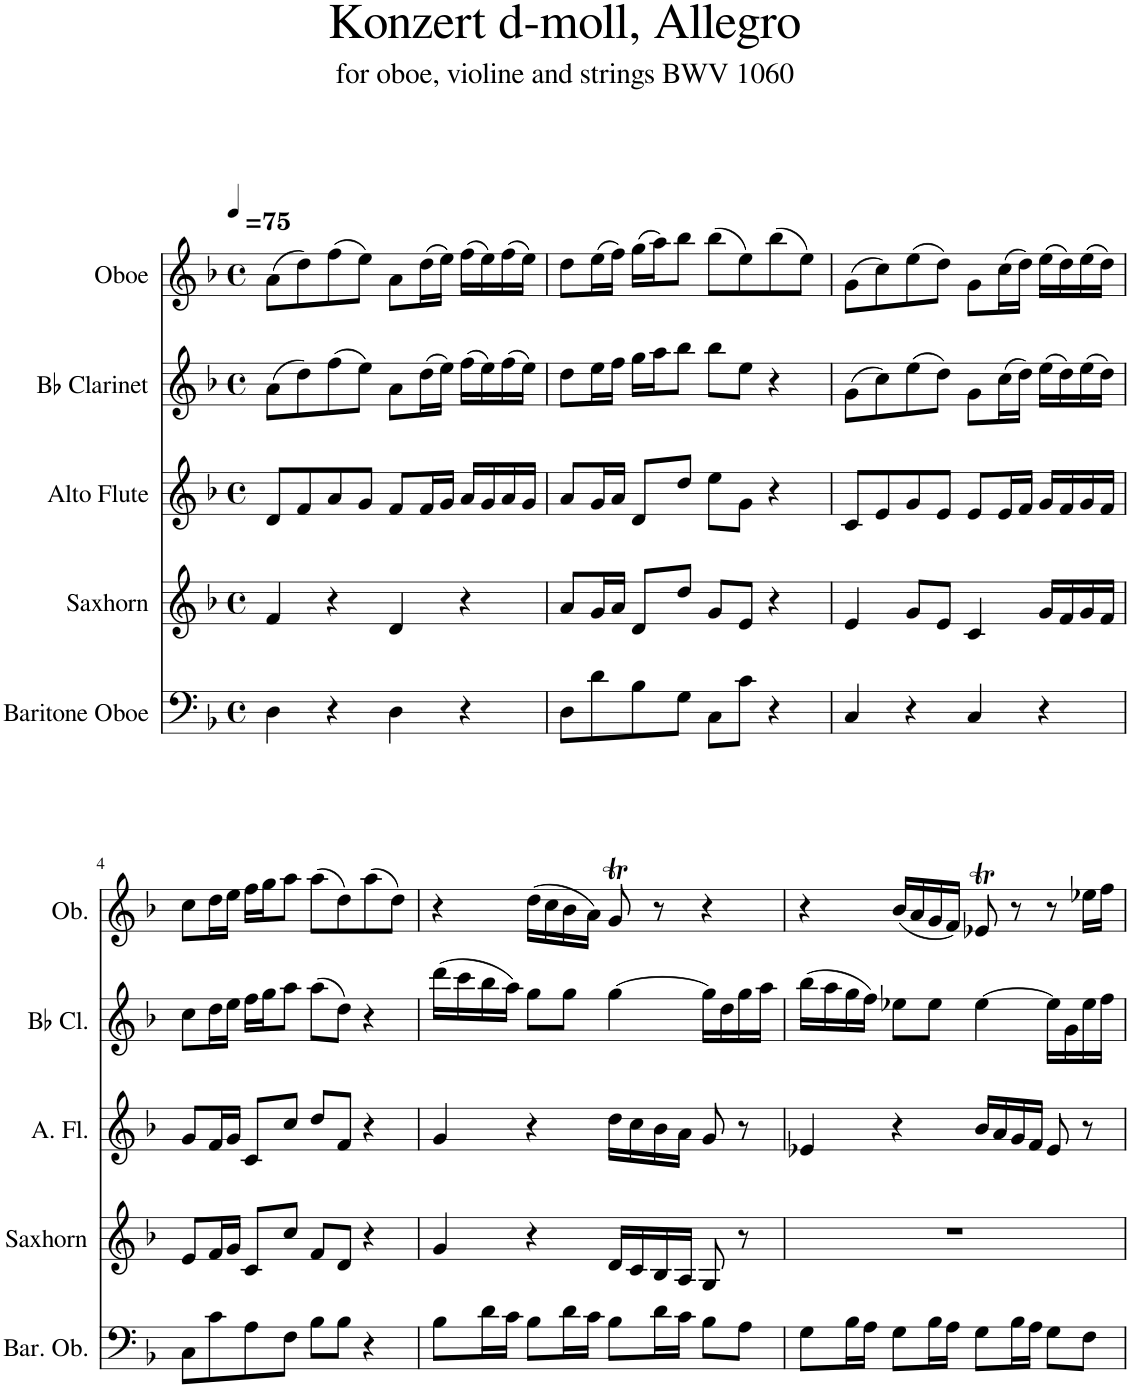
**kern	**kern	**kern	**kern	**kern
*part5	*part4	*part3	*part2	*part1
*staff5	*staff4	*staff3	*staff2	*staff1
*I"Baritone Oboe	*I"Saxhorn	*I"Alto Flute	*I"Bb Clarinet	*I"Oboe
*I'Bar. Ob.	*I'Saxhorn	*I'A. Fl.	*I'Bb Cl.	*I'Ob.
*clefF4	*clefG2	*clefG2	*clefG2	*clefG2
*	*ITrd4c7	*	*ITrd1c2	*
*k[b-]	*k[b-]	*k[b-]	*k[b-]	*k[b-]
*M4/4	*M4/4	*M4/4	*M4/4	*M4/4
*met(c)	*met(c)	*met(c)	*met(c)	*met(c)
=1	=1	=1	=1	=1
!	!	!	!	!LO:TX:a:t==
!	!	!	!	!LO:TX:a:t=75
4D\	4f/	8d/L	(8a\L	(8a\L
.	.	8f/	8dd\)	8dd\)
4r	4r	8a/	(8ff\	(8ff\
.	.	8g/J	8ee\J)	8ee\J)
4D\	4d/	8f/L	8a\L	8a\L
.	.	16f/L	(16dd\L	(16dd\L
.	.	16g/JJ	16ee\JJ)	16ee\JJ)
4r	4r	16a/LL	(16ff\LL	(16ff\LL
.	.	16g/	16ee\)	16ee\)
.	.	16a/	(16ff\	(16ff\
.	.	16g/JJ	16ee\JJ)	16ee\JJ)
=2	=2	=2	=2	=2
8D\L	8a/L	8a/L	8dd\L	8dd\L
8d\	16g/L	16g/L	16ee\L	(16ee\L
.	16a/JJ	16a/JJ	16ff\JJ	16ff\JJ)
8B-\	8d/L	8d/L	16gg\LL	(16gg\LL
.	.	.	16aa\J	16aa\J)
8G\J	8dd/J	8dd/J	8bb-\J	8bb-\J
8C\L	8g/L	8ee\L	8bb-\L	(8bb-\L
8c\J	8e/J	8g\J	8ee\J	8ee\)
4r	4r	4r	4r	(8bb-\
.	.	.	.	8ee\J)
=3	=3	=3	=3	=3
4C/	4e/	8c/L	(8g\L	(8g\L
.	.	8e/	8cc\)	8cc\)
4r	8g/L	8g/	(8ee\	(8ee\
.	8e/J	8e/J	8dd\J)	8dd\J)
4C/	4c/	8e/L	8g\L	8g\L
.	.	16e/L	(16cc\L	(16cc\L
.	.	16f/JJ	16dd\JJ)	16dd\JJ)
4r	16g/LL	16g/LL	(16ee\LL	(16ee\LL
.	16f/	16f/	16dd\)	16dd\)
.	16g/	16g/	(16ee\	(16ee\
.	16f/JJ	16f/JJ	16dd\JJ)	16dd\JJ)
!!LO:LB:g=z
=4	=4	=4	=4	=4
8C\L	8e/L	8g/L	8cc\L	8cc\L
8c\	16f/L	16f/L	16dd\L	16dd\L
.	16g/JJ	16g/JJ	16ee\JJ	16ee\JJ
8A\	8c/L	8c/L	16ff\LL	16ff\LL
.	.	.	16gg\J	16gg\J
8F\J	8cc/J	8cc/J	8aa\J	8aa\J
8B-\L	8f/L	8dd/L	(8aa\L	(8aa\L
8B-\J	8d/J	8f/J	8dd\J)	8dd\)
4r	4r	4r	4r	(8aa\
.	.	.	.	8dd\J)
=5	=5	=5	=5	=5
8B-\L	4g/	4g/	(16ddd\LL	4r
.	.	.	16ccc\	.
16d\L	.	.	16bb-\	.
16c\JJ	.	.	16aa\JJ)	.
8B-\L	4r	4r	8gg\L	(16dd\LL
.	.	.	.	16cc\
16d\L	.	.	8gg\J	16b-\
16c\JJ	.	.	.	16a\JJ)
8B-\L	16d/LL	16dd\LL	[4gg\	8gT/
.	16c/	16cc\	.	.
16d\L	16B-/	16b-\	.	8r
16c\JJ	16A/JJ	16a\JJ	.	.
8B-\L	8G/	8g/	16gg\LL]	4r
.	.	.	16dd\	.
8A\J	8r	8r	16gg\	.
.	.	.	16aa\JJ	.
=6	=6	=6	=6	=6
8G\L	1r	4e-X/	(16bb-\LL	4r
.	.	.	16aa\	.
16B-\L	.	.	16gg\	.
16A\JJ	.	.	16ff\JJ)	.
8G\L	.	4r	8ee-X\L	(16b-/LL
.	.	.	.	16a/
16B-\L	.	.	8ee-\J	16g/
16A\JJ	.	.	.	16f/JJ)
8G\L	.	16b-/LL	[4ee-\	8e-XT/
.	.	16a/	.	.
16B-\L	.	16g/	.	8r
16A\JJ	.	16f/JJ	.	.
8G\L	.	8e-/	16ee-\LL]	8r
.	.	.	16g\	.
8F\J	.	8r	16ee-\	16ee-X\LL
.	.	.	16ff\JJ	16ff\JJ
=	=	=	=	=
*-	*-	*-	*-	*-
